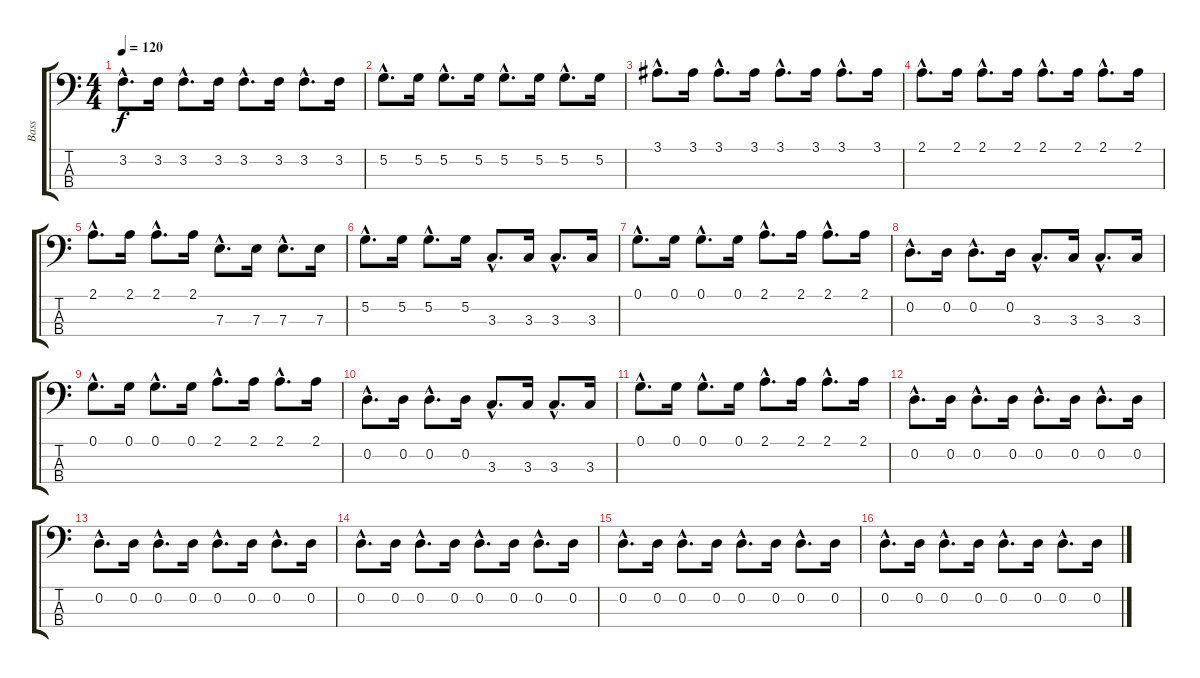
\track ("Bass" "Bass") {instrument electricbassfinger}
\staff {score tabs}
\tuning (G2 D2 A1 E1) {hide}
\ts (4 4)
\tempo 120
\clef f4
\ks c
3.2{hac}.8{d dy f volume 11} 3.2.16 3.2{hac}.8{d} 3.2.16 3.2{hac}.8{d} 3.2.16 3.2{hac}.8{d} 3.2.16 |
5.2{hac}.8{d} 5.2.16 5.2{hac}.8{d} 5.2.16 5.2{hac}.8{d} 5.2.16 5.2{hac}.8{d} 5.2.16 |
3.1{hac}.8{d} 3.1.16 3.1{hac}.8{d} 3.1.16 3.1{hac}.8{d} 3.1.16 3.1{hac}.8{d} 3.1.16 |
2.1{hac}.8{d} 2.1.16 2.1{hac}.8{d} 2.1.16 2.1{hac}.8{d} 2.1.16 2.1{hac}.8{d} 2.1.16 |
2.1{hac}.8{d} 2.1.16 2.1{hac}.8{d} 2.1.16 7.3{hac}.8{d} 7.3.16 7.3{hac}.8{d} 7.3.16 |
5.2{hac}.8{d} 5.2.16 5.2{hac}.8{d} 5.2.16 3.3{hac}.8{d} 3.3.16 3.3{hac}.8{d} 3.3.16 |
0.1{hac}.8{d} 0.1.16 0.1{hac}.8{d} 0.1.16 2.1{hac}.8{d} 2.1.16 2.1{hac}.8{d} 2.1.16 |
0.2{hac}.8{d} 0.2.16 0.2{hac}.8{d} 0.2.16 3.3{hac}.8{d} 3.3.16 3.3{hac}.8{d} 3.3.16 |
0.1{hac}.8{d} 0.1.16 0.1{hac}.8{d} 0.1.16 2.1{hac}.8{d} 2.1.16 2.1{hac}.8{d} 2.1.16 |
0.2{hac}.8{d} 0.2.16 0.2{hac}.8{d} 0.2.16 3.3{hac}.8{d} 3.3.16 3.3{hac}.8{d} 3.3.16 |
0.1{hac}.8{d} 0.1.16 0.1{hac}.8{d} 0.1.16 2.1{hac}.8{d} 2.1.16 2.1{hac}.8{d} 2.1.16 |
0.2{hac}.8{d volume 9} 0.2.16 0.2{hac}.8{d} 0.2.16 0.2{hac}.8{d} 0.2.16 0.2{hac}.8{d} 0.2.16 |
0.2{hac}.8{d} 0.2.16 0.2{hac}.8{d} 0.2.16 0.2{hac}.8{d} 0.2.16 0.2{hac}.8{d} 0.2.16 |
0.2{hac}.8{d} 0.2.16 0.2{hac}.8{d} 0.2.16 0.2{hac}.8{d} 0.2.16 0.2{hac}.8{d} 0.2.16 |
0.2{hac}.8{d} 0.2.16 0.2{hac}.8{d} 0.2.16 0.2{hac}.8{d} 0.2.16 0.2{hac}.8{d} 0.2.16 |
0.2{hac}.8{d} 0.2.16 0.2{hac}.8{d} 0.2.16 0.2{hac}.8{d} 0.2.16 0.2{hac}.8{d} 0.2.16
